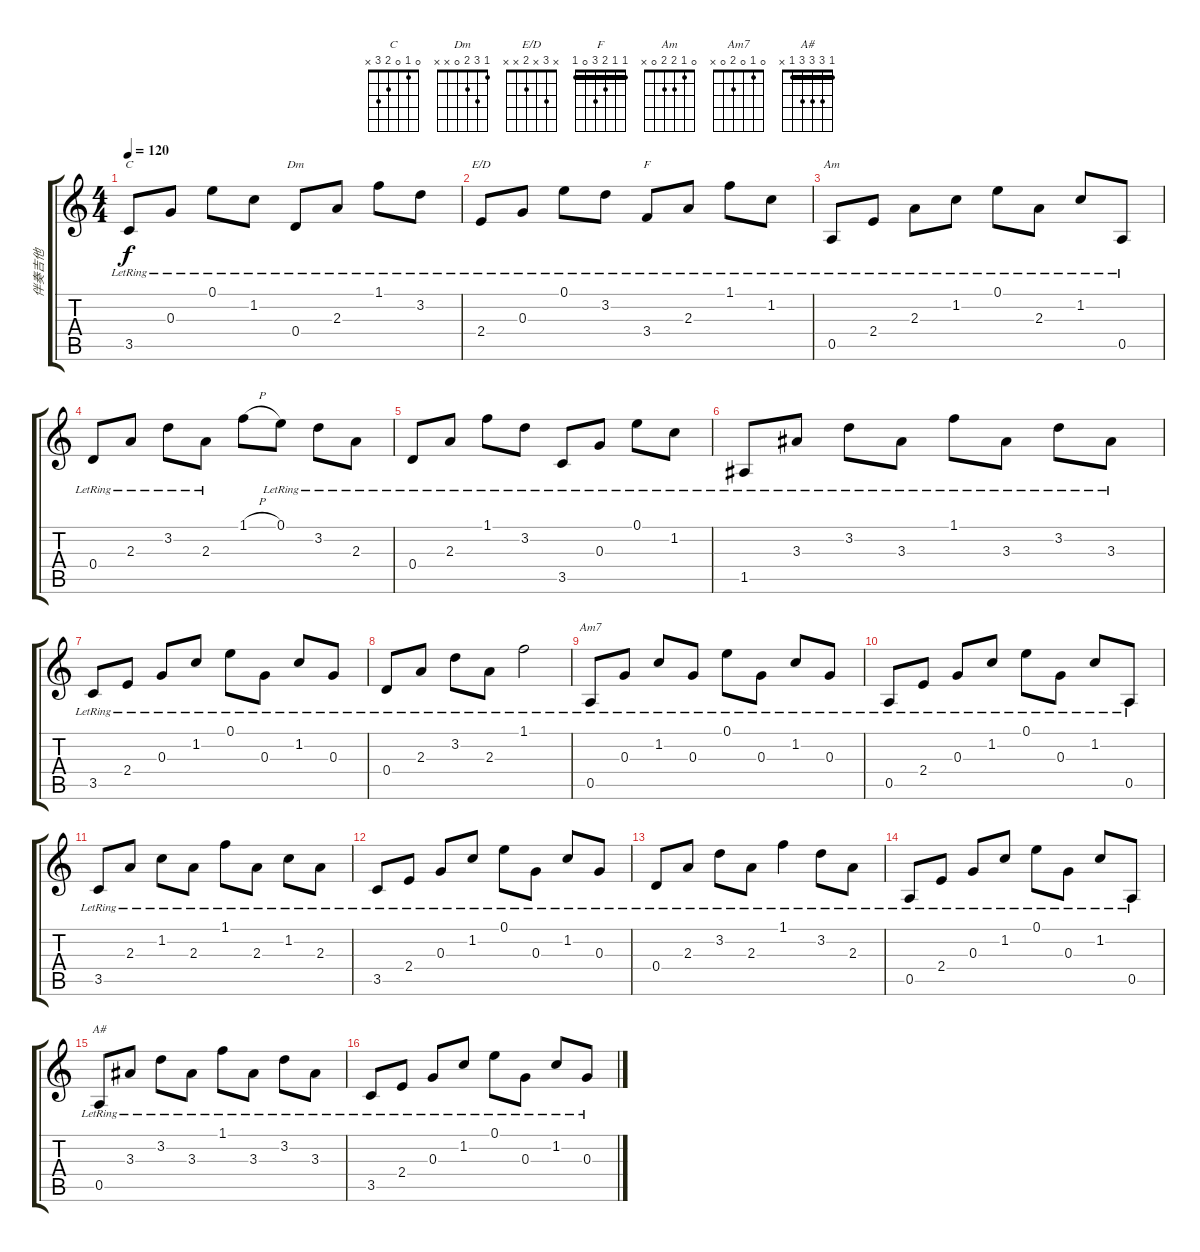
\track ("伴奏吉他" "伴奏吉他") {instrument acousticguitarsteel}
\staff {score tabs}
\tuning (E4 B3 G3 D3 A2 E2) {hide}
\chord ("C" 0 1 0 2 3 x)
\chord ("Dm" 1 3 2 0 x x)
\chord ("E/D" x 3 x 2 x x)
\chord ("F" 1 1 2 3 0 1) {barre 1}
\chord ("Am" 0 1 2 2 0 x)
\chord ("Am7" 0 1 0 2 0 x)
\chord ("A#" 1 3 3 3 1 x) {barre 1}
\ts (4 4)
\tempo 120
\clef g2
\ks c
3.5{lr}.8{ch "C" dy f} 0.3{lr}.8 0.1{lr}.8 1.2{lr}.8 0.4{lr}.8{ch "Dm"} 2.3{lr}.8 1.1{lr}.8 3.2{lr}.8 |
2.4{lr}.8{ch "E/D"} 0.3{lr}.8 0.1{lr}.8 3.2{lr}.8 3.4{lr}.8{ch "F"} 2.3{lr}.8 1.1{lr}.8 1.2{lr}.8 |
0.5{lr}.8{ch "Am"} 2.4{lr}.8 2.3{lr}.8 1.2{lr}.8 0.1{lr}.8 2.3{lr}.8 1.2{lr}.8 0.5{lr}.8 |
0.4{lr}.8 2.3{lr}.8 3.2{lr}.8 2.3{lr}.8 1.1{h}.8 0.1{lr}.8 3.2{lr}.8 2.3{lr}.8 |
0.4{lr}.8 2.3{lr}.8 1.1{lr}.8 3.2{lr}.8 3.5{lr}.8 0.3{lr}.8 0.1{lr}.8 1.2{lr}.8 |
1.5{lr}.8 3.3{lr}.8 3.2{lr}.8 3.3{lr}.8 1.1{lr}.8 3.3{lr}.8 3.2{lr}.8 3.3{lr}.8 |
3.5{lr}.8 2.4{lr}.8 0.3{lr}.8 1.2{lr}.8 0.1{lr}.8 0.3{lr}.8 1.2{lr}.8 0.3{lr}.8 |
0.4{lr}.8 2.3{lr}.8 3.2{lr}.8 2.3{lr}.8 1.1{lr}.2 |
0.5{lr}.8{ch "Am7"} 0.3{lr}.8 1.2{lr}.8 0.3{lr}.8 0.1{lr}.8 0.3{lr}.8 1.2{lr}.8 0.3{lr}.8 |
0.5{lr}.8 2.4{lr}.8 0.3{lr}.8 1.2{lr}.8 0.1{lr}.8 0.3{lr}.8 1.2{lr}.8 0.5{lr}.8 |
3.5{lr}.8 2.3{lr}.8 1.2{lr}.8 2.3{lr}.8 1.1{lr}.8 2.3{lr}.8 1.2{lr}.8 2.3{lr}.8 |
3.5{lr}.8 2.4{lr}.8 0.3{lr}.8 1.2{lr}.8 0.1{lr}.8 0.3{lr}.8 1.2{lr}.8 0.3{lr}.8 |
0.4{lr}.8 2.3{lr}.8 3.2{lr}.8 2.3{lr}.8 1.1{lr}.4 3.2{lr}.8 2.3{lr}.8 |
0.5{lr}.8 2.4{lr}.8 0.3{lr}.8 1.2{lr}.8 0.1{lr}.8 0.3{lr}.8 1.2{lr}.8 0.5{lr}.8 |
0.5{lr}.8{ch "A#"} 3.3{lr}.8 3.2{lr}.8 3.3{lr}.8 1.1{lr}.8 3.3{lr}.8 3.2{lr}.8 3.3{lr}.8 |
3.5{lr}.8 2.4{lr}.8 0.3{lr}.8 1.2{lr}.8 0.1{lr}.8 0.3{lr}.8 1.2{lr}.8 0.3{lr}.8
